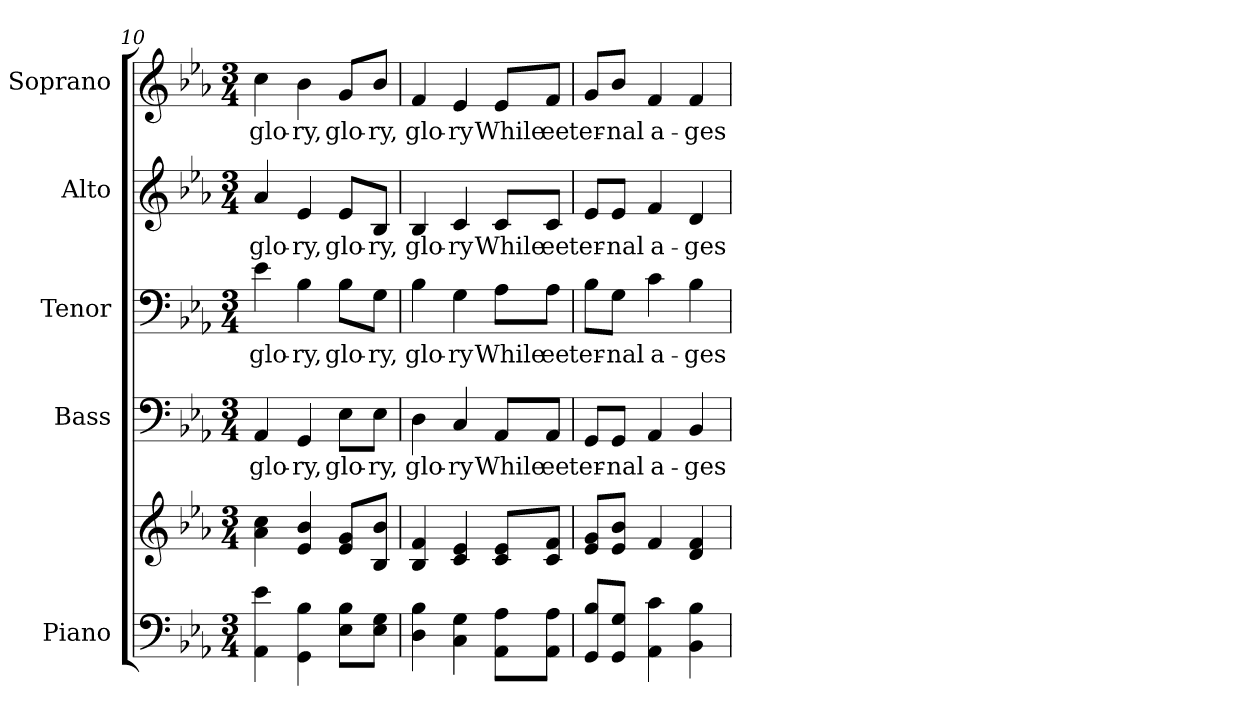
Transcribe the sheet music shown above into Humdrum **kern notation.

**kern	**kern	**kern	**text	**kern	**text	**kern	**text	**kern	**text
*part5	*part5	*part4	*part4	*part3	*part3	*part2	*part2	*part1	*part1
*staff6	*staff5	*staff4	*staff4	*staff3	*staff3	*staff2	*staff2	*staff1	*staff1
*I"Piano	*	*I"Bass	*	*I"Tenor	*	*I"Alto	*	*I"Soprano	*
*I'Pno.	*	*I'B.	*	*I'T.	*	*I'A.	*	*I'S.	*
*clefF4	*clefG2	*clefF4	*	*clefF4	*	*clefG2	*	*clefG2	*
*k[b-e-a-]	*k[b-e-a-]	*k[b-e-a-]	*	*k[b-e-a-]	*	*k[b-e-a-]	*	*k[b-e-a-]	*
*E-:	*E-:	*E-:	*	*E-:	*	*E-:	*	*E-:	*
*M3/4	*M3/4	*M3/4	*	*M3/4	*	*M3/4	*	*M3/4	*
=10	=10	=10	=10	=10	=10	=10	=10	=10	=10
!	!	!	!LO:LY:b:color=#000000	!	!	!	!	!	!
!	!	!	!	!	!LO:LY:b:color=#000000	!	!	!	!
!	!	!	!	!	!	!	!LO:LY:b:color=#000000	!	!
!	!	!	!	!	!	!	!	!	!LO:LY:b:color=#000000
4AA-i\ 4e-i	4a-i\ 4cci	4AA-i/	glo-	4e-i\	glo-	4a-i/	glo-	4cci\	glo-
!	!	!	!LO:LY:b:color=#000000	!	!	!	!	!	!
!	!	!	!	!	!LO:LY:b:color=#000000	!	!	!	!
!	!	!	!	!	!	!	!LO:LY:b:color=#000000	!	!
!	!	!	!	!	!	!	!	!	!LO:LY:b:color=#000000
4GGi\ 4B-i	4e-i/ 4b-i	4GGi/	-ry,	4B-i\	-ry,	4e-i/	-ry,	4b-i\	-ry,
!	!	!	!LO:LY:b:color=#000000	!	!	!	!	!	!
!	!	!	!	!	!LO:LY:b:color=#000000	!	!	!	!
!	!	!	!	!	!	!	!LO:LY:b:color=#000000	!	!
!	!	!	!	!	!	!	!	!	!LO:LY:b:color=#000000
8E-i\ 8B-i\L	8e-i/ 8gi/L	8E-i\L	glo-	8B-i\L	glo-	8e-i/L	glo-	8gi/L	glo-
!	!	!	!LO:LY:b:color=#000000	!	!	!	!	!	!
!	!	!	!	!	!LO:LY:b:color=#000000	!	!	!	!
!	!	!	!	!	!	!	!LO:LY:b:color=#000000	!	!
!	!	!	!	!	!	!	!	!	!LO:LY:b:color=#000000
8E-i\ 8Gi\J	8B-i/ 8b-i/J	8E-i\J	-ry,	8Gi\J	-ry,	8B-i/J	-ry,	8b-i/J	-ry,
!!LO:PB:g=z
=11	=11	=11	=11	=11	=11	=11	=11	=11	=11
!	!	!	!LO:LY:b:color=#000000	!	!	!	!	!	!
!	!	!	!	!	!LO:LY:b:color=#000000	!	!	!	!
!	!	!	!	!	!	!	!LO:LY:b:color=#000000	!	!
!	!	!	!	!	!	!	!	!	!LO:LY:b:color=#000000
4Di\ 4B-i	4B-i/ 4fi	4Di\	glo-	4B-i\	glo-	4B-i/	glo-	4fi/	glo-
!	!	!	!LO:LY:b:color=#000000	!	!	!	!	!	!
!	!	!	!	!	!LO:LY:b:color=#000000	!	!	!	!
!	!	!	!	!	!	!	!LO:LY:b:color=#000000	!	!
!	!	!	!	!	!	!	!	!	!LO:LY:b:color=#000000
4Ci\ 4Gi	4ci/ 4e-i	4Ci/	-ry	4Gi\	-ry	4ci/	-ry	4e-i/	-ry
!	!	!	!LO:LY:b:color=#000000	!	!	!	!	!	!
!	!	!	!	!	!LO:LY:b:color=#000000	!	!	!	!
!	!	!	!	!	!	!	!LO:LY:b:color=#000000	!	!
!	!	!	!	!	!	!	!	!	!LO:LY:b:color=#000000
8AA-i\ 8A-i\L	8ci/ 8e-i/L	8AA-i/L	While	8A-i\L	While	8ci/L	While	8e-i/L	While
!	!	!	!LO:LY:b:color=#000000	!	!	!	!	!	!
!	!	!	!	!	!LO:LY:b:color=#000000	!	!	!	!
!	!	!	!	!	!	!	!LO:LY:b:color=#000000	!	!
!	!	!	!	!	!	!	!	!	!LO:LY:b:color=#000000
8AA-i\ 8A-i\J	8ci/ 8fi/J	8AA-i/J	ee	8A-i\J	ee	8ci/J	ee	8fi/J	ee
=12	=12	=12	=12	=12	=12	=12	=12	=12	=12
!	!	!	!LO:LY:b:color=#000000	!	!	!	!	!	!
!	!	!	!	!	!LO:LY:b:color=#000000	!	!	!	!
!	!	!	!	!	!	!	!LO:LY:b:color=#000000	!	!
!	!	!	!	!	!	!	!	!	!LO:LY:b:color=#000000
8GGi/ 8B-i/L	8e-i/ 8gi/L	8GGi/L	ter-	8B-i\L	ter-	8e-i/L	ter-	8gi/L	ter-
!	!	!	!LO:LY:b:color=#000000	!	!	!	!	!	!
!	!	!	!	!	!LO:LY:b:color=#000000	!	!	!	!
!	!	!	!	!	!	!	!LO:LY:b:color=#000000	!	!
!	!	!	!	!	!	!	!	!	!LO:LY:b:color=#000000
8GGi/ 8Gi/J	8e-i/ 8b-i/J	8GGi/J	-nal	8Gi\J	-nal	8e-i/J	-nal	8b-i/J	-nal
!	!	!	!LO:LY:b:color=#000000	!	!	!	!	!	!
!	!	!	!	!	!LO:LY:b:color=#000000	!	!	!	!
!	!	!	!	!	!	!	!LO:LY:b:color=#000000	!	!
!	!	!	!	!	!	!	!	!	!LO:LY:b:color=#000000
4AA-i\ 4ci	4fi/	4AA-i/	a-	4ci\	a-	4fi/	a-	4fi/	a-
!	!	!	!LO:LY:b:color=#000000	!	!	!	!	!	!
!	!	!	!	!	!LO:LY:b:color=#000000	!	!	!	!
!	!	!	!	!	!	!	!LO:LY:b:color=#000000	!	!
!	!	!	!	!	!	!	!	!	!LO:LY:b:color=#000000
4BB-i\ 4B-i	4di/ 4fi	4BB-i/	-ges	4B-i\	-ges	4di/	-ges	4fi/	-ges
=	=	=	=	=	=	=	=	=	=
*-	*-	*-	*-	*-	*-	*-	*-	*-	*-
